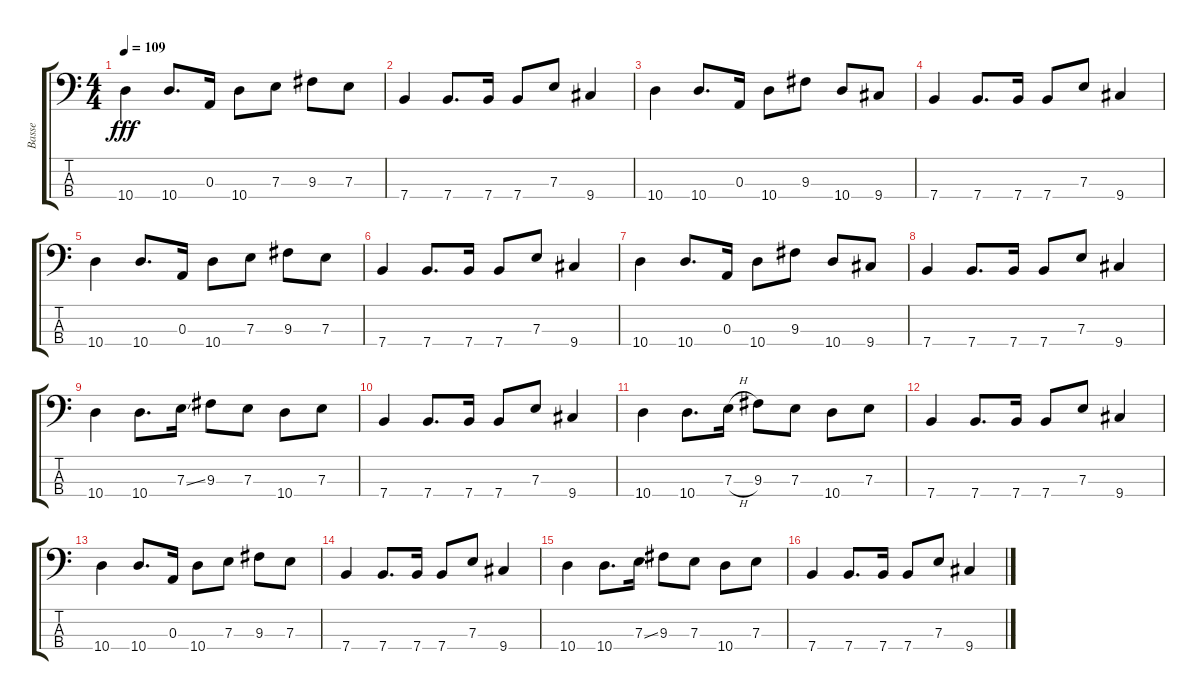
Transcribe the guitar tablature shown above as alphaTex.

\track ("Basse" "Basse") {instrument electricbassfinger}
\staff {score tabs}
\tuning (G2 D2 A1 E1) {hide}
\ts (4 4)
\tempo 109
\clef f4
\ks c
10.4.4{dy fff} 10.4.8{d} 0.3.16 10.4.8 7.3.8 9.3.8 7.3.8 |
7.4.4 7.4.8{d} 7.4.16 7.4.8 7.3.8 9.4.4 |
10.4.4 10.4.8{d} 0.3.16 10.4.8 9.3.8 10.4.8 9.4.8 |
7.4.4 7.4.8{d} 7.4.16 7.4.8 7.3.8 9.4.4 |
10.4.4 10.4.8{d} 0.3.16 10.4.8 7.3.8 9.3.8 7.3.8 |
7.4.4 7.4.8{d} 7.4.16 7.4.8 7.3.8 9.4.4 |
10.4.4 10.4.8{d} 0.3.16 10.4.8 9.3.8 10.4.8 9.4.8 |
7.4.4 7.4.8{d} 7.4.16 7.4.8 7.3.8 9.4.4 |
10.4.4 10.4.8{d} 7.3{ss}.16 9.3.8 7.3.8 10.4.8 7.3.8 |
7.4.4 7.4.8{d} 7.4.16 7.4.8 7.3.8 9.4.4 |
10.4.4 10.4.8{d} 7.3{h}.16 9.3.8 7.3.8 10.4.8 7.3.8 |
7.4.4 7.4.8{d} 7.4.16 7.4.8 7.3.8 9.4.4 |
10.4.4 10.4.8{d} 0.3.16 10.4.8 7.3.8 9.3.8 7.3.8 |
7.4.4 7.4.8{d} 7.4.16 7.4.8 7.3.8 9.4.4 |
10.4.4 10.4.8{d} 7.3{ss}.16 9.3.8 7.3.8 10.4.8 7.3.8 |
7.4.4 7.4.8{d} 7.4.16 7.4.8 7.3.8 9.4.4
